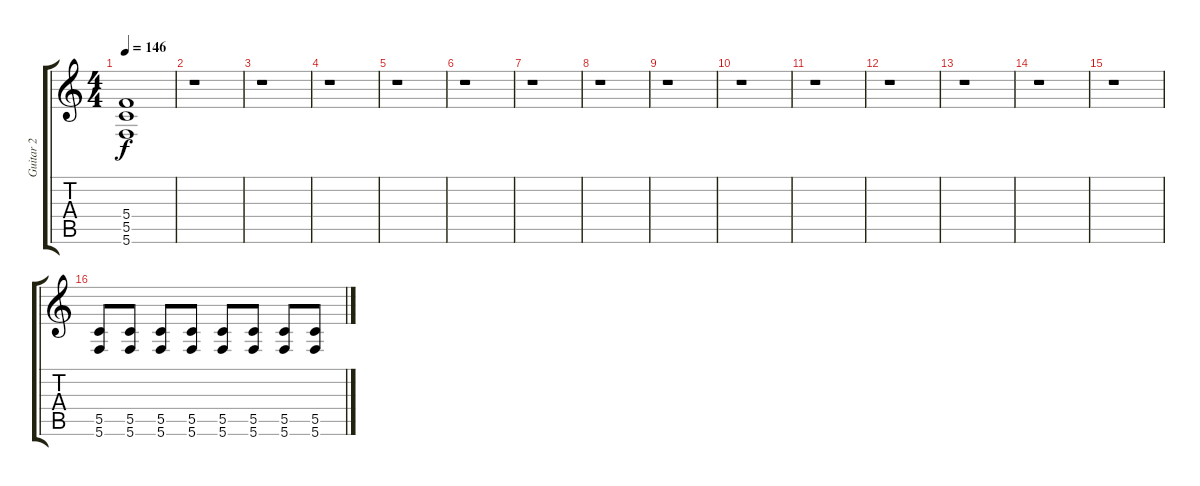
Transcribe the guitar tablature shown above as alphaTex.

\track ("Guitar 2" "Guitar 2") {instrument overdrivenguitar}
\staff {score tabs}
\tuning (D4 A3 F3 C3 G2 C2) {hide}
\ts (4 4)
\tempo 146
\clef g2
\ks c
(5.4{t} 5.5{t} 5.6{t}).1{dy f} |
r.1 |
r.1 |
r.1 |
r.1 |
r.1 |
r.1 |
r.1 |
r.1 |
r.1 |
r.1 |
r.1 |
r.1 |
r.1 |
r.1 |
(5.5 5.6).8 (5.5 5.6).8 (5.5 5.6).8 (5.5 5.6).8 (5.5 5.6).8 (5.5 5.6).8 (5.5 5.6).8 (5.5 5.6).8
